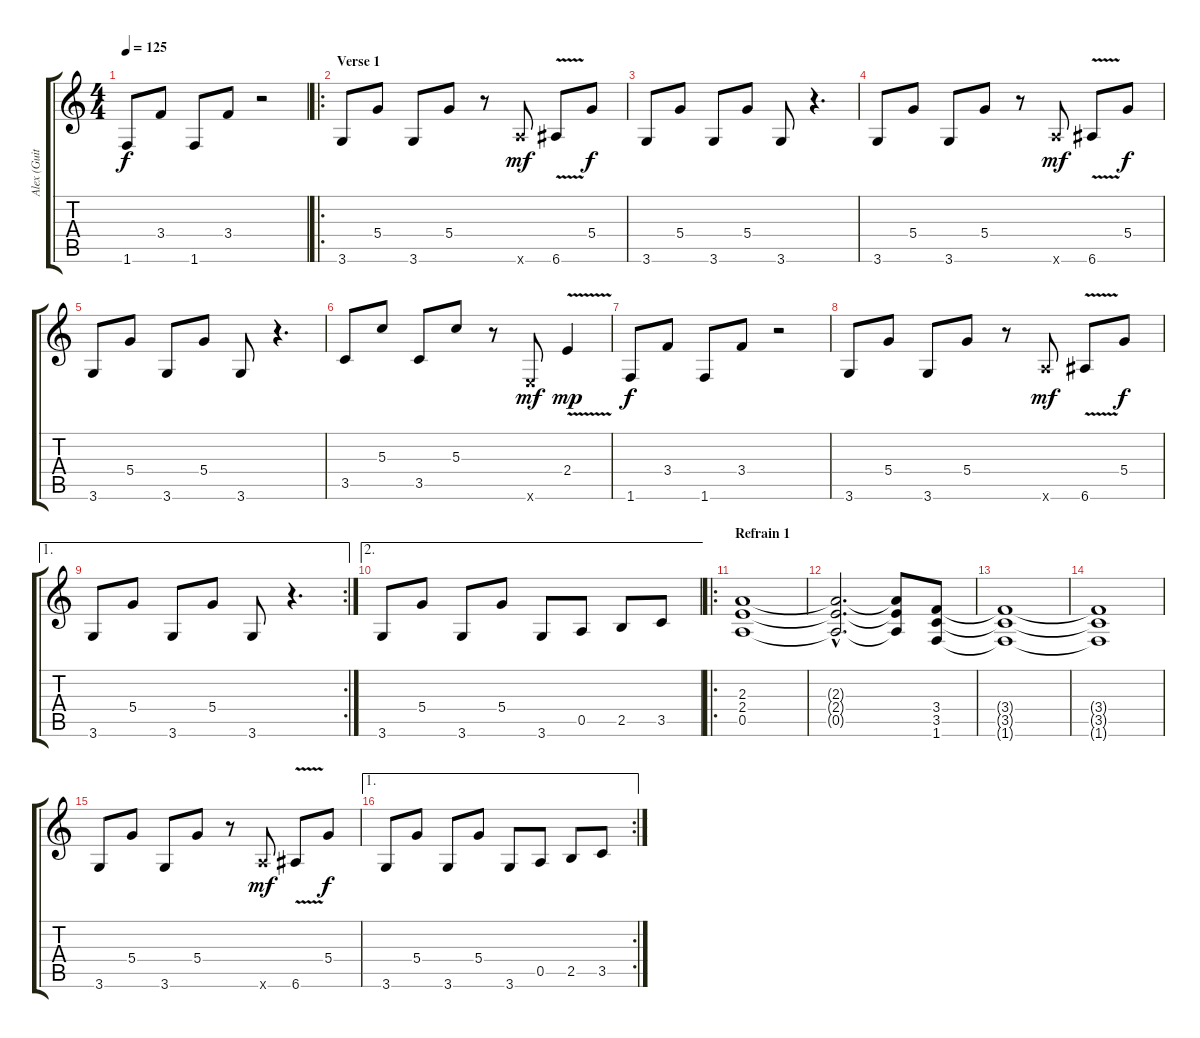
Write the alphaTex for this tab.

\track ("Alex (Guitar 1)" "Alex (Guit") {instrument distortionguitar}
\staff {score tabs}
\tuning (E4 B3 G3 D3 A2 E2) {hide}
\ts (4 4)
\tempo 125
\clef g2
\ks c
1.6.8{dy f} 3.4.8 1.6.8 3.4.8 r.2 |
\ro
\section ("" "Verse 1")
3.6.8 5.4.8 3.6.8 5.4.8 r.8 5.6{x}.8{dy mf} 6.6{v}.8 5.4.8{dy f} |
3.6.8 5.4.8 3.6.8 5.4.8 3.6.8 r.4{d} |
3.6.8 5.4.8 3.6.8 5.4.8 r.8 5.6{x}.8{dy mf} 6.6{v}.8 5.4.8{dy f} |
3.6.8 5.4.8 3.6.8 5.4.8 3.6.8 r.4{d} |
3.5.8 5.3.8 3.5.8 5.3.8 r.8 0.6{x}.8{dy mf} 2.4{v}.4{dy mp} |
1.6.8{dy f} 3.4.8 1.6.8 3.4.8 r.2 |
3.6.8 5.4.8 3.6.8 5.4.8 r.8 5.6{x}.8{dy mf} 6.6{v}.8 5.4.8{dy f} |
\ae 1
\rc 2
3.6.8 5.4.8 3.6.8 5.4.8 3.6.8 r.4{d} |
\ae 2
3.6.8 5.4.8 3.6.8 5.4.8 3.6.8 0.5.8 2.5.8 3.5.8 |
\ro
\section ("" "Refrain 1")
(2.3 2.4 0.5).1 |
(2.3{hac t} 2.4{hac t} 0.5{hac t}).2{d} (2.3{t} 2.4{t} 0.5{t}).8 (3.4 3.5 1.6).8 |
(3.4{t} 3.5{t} 1.6{t}).1 |
(3.4{t} 3.5{t} 1.6{t}).1 |
3.6.8 5.4.8 3.6.8 5.4.8 r.8 5.6{x}.8{dy mf} 6.6{v}.8 5.4.8{dy f} |
\ae 1
\rc 2
3.6.8 5.4.8 3.6.8 5.4.8 3.6.8 0.5.8 2.5.8 3.5.8
